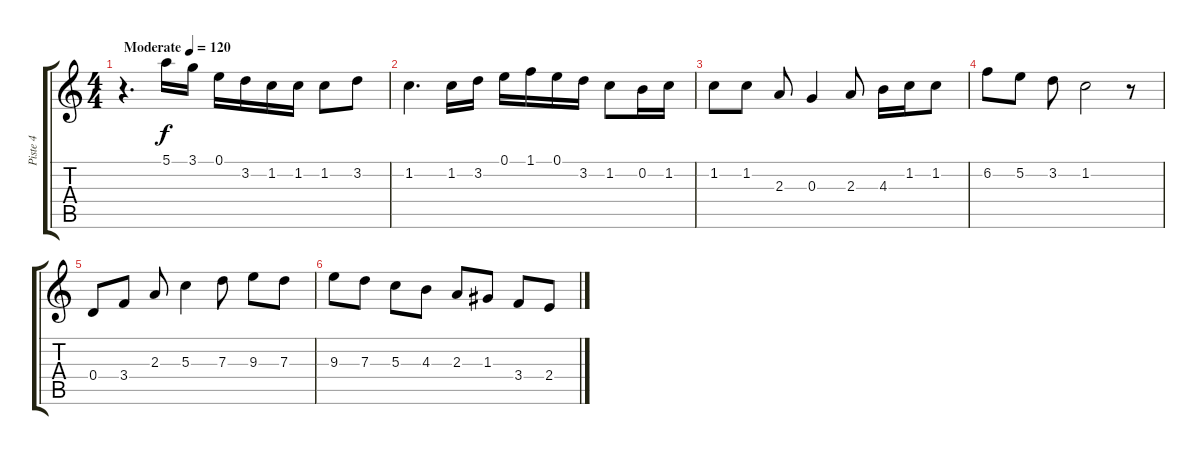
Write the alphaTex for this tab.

\track ("Piste 4" "Piste 4") {instrument distortionguitar}
\staff {score tabs}
\tuning (E4 B3 G3 D3 A2 E2) {hide}
\ts (4 4)
\tempo (120 "Moderate")
\clef g2
\ks c
r.4{d dy f instrument distortionguitar} 5.1.16 3.1.16 0.1.16 3.2.16 1.2.16 1.2.16 1.2.8 3.2.8 |
1.2.4{d} 1.2.16 3.2.16 0.1.16 1.1.16 0.1.16 3.2.16 1.2.8 0.2.16 1.2.16 |
1.2.8 1.2.8 2.3.8 0.3.4 2.3.8 4.3.16 1.2.16 1.2.8 |
6.2.8 5.2.8 3.2.8 1.2.2 r.8 |
0.4.8 3.4.8 2.3.8 5.3.4 7.3.8 9.3.8 7.3.8 |
9.3.8 7.3.8 5.3.8 4.3.8 2.3.8 1.3.8 3.4.8 2.4.8
